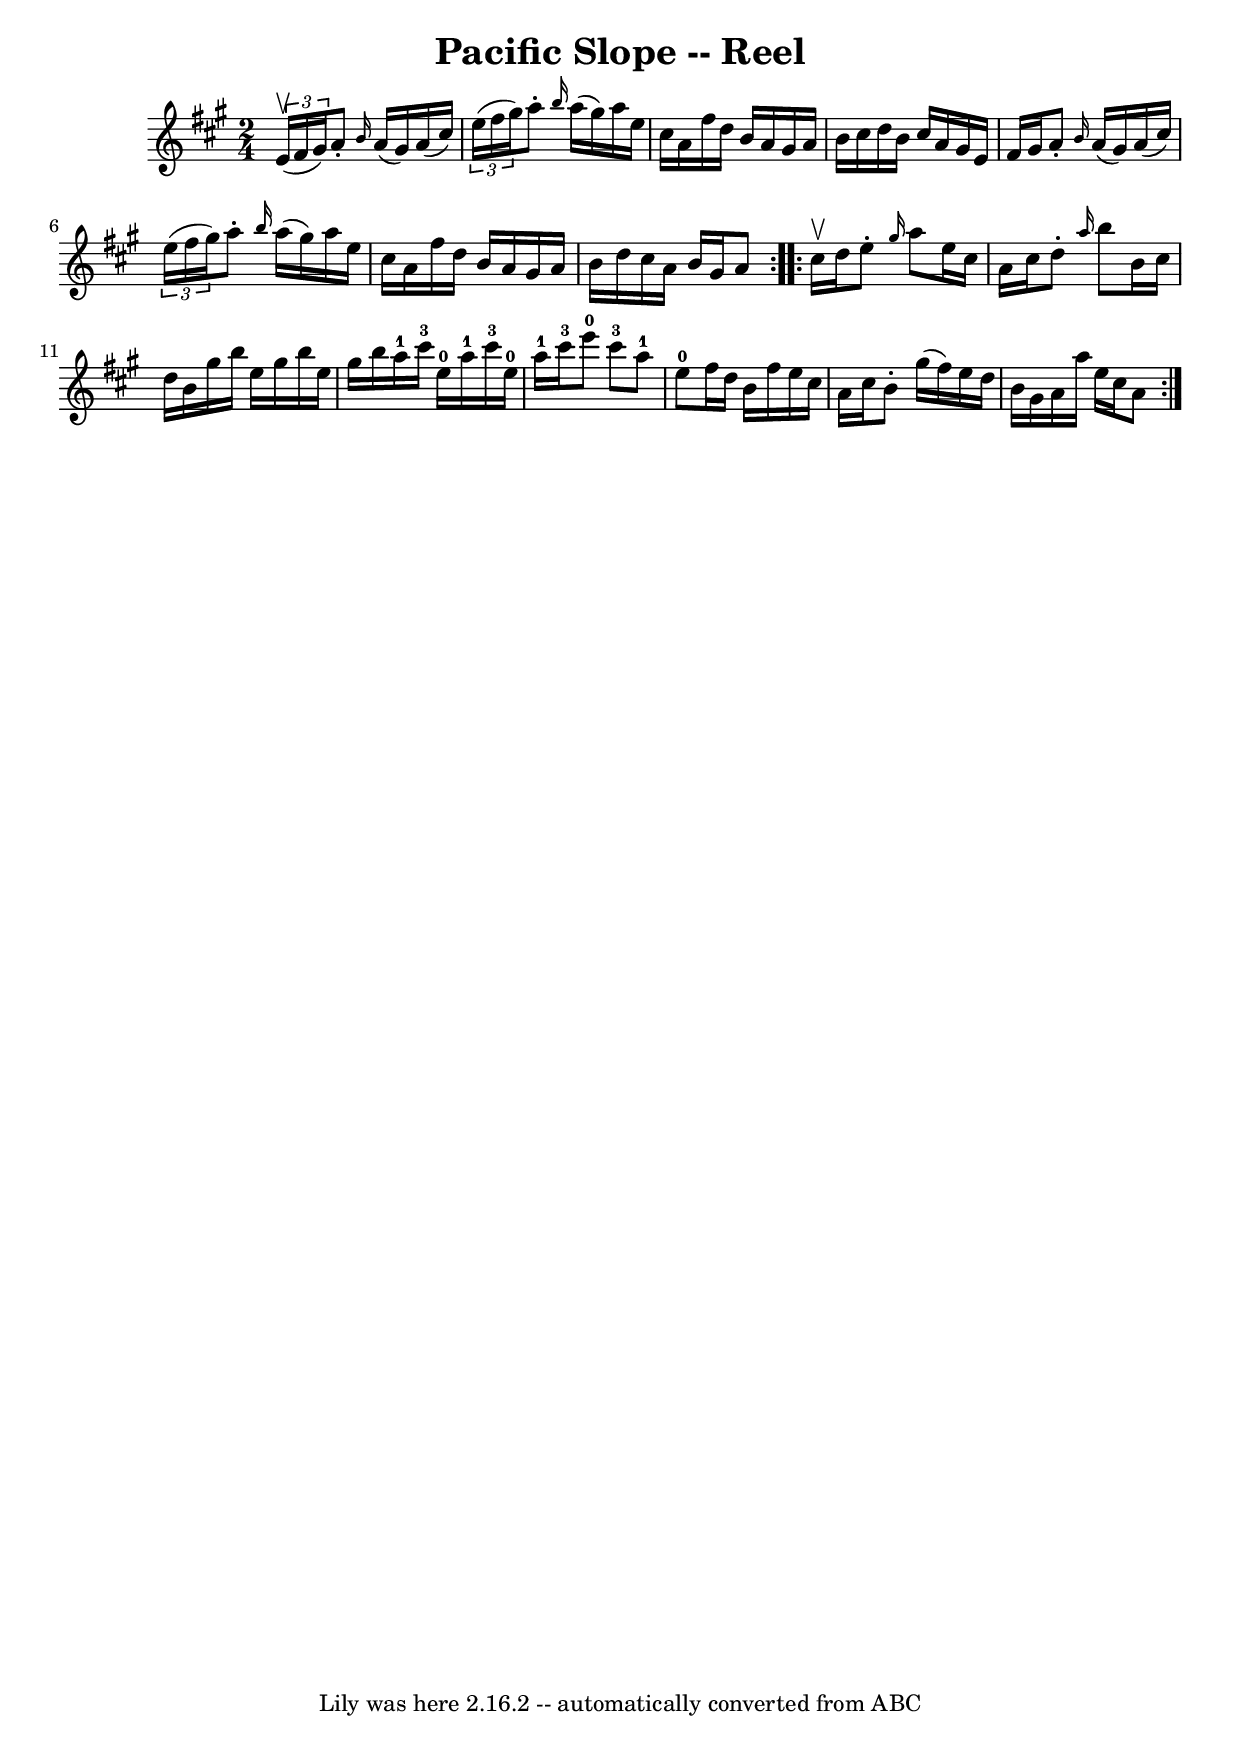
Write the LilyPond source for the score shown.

\version "2.7.40"
\include "Mammoth.ily"
\header {
	book = "Ryan's Mammoth Collection"
	crossRefNumber = "1"
	footnotes = "\\\\298"
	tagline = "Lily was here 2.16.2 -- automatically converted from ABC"
	title = "Pacific Slope -- Reel"
}
voicedefault =  {
\set Score.defaultBarType = "empty"

\repeat volta 2 {
\time 2/4 \key a \major   \times 2/3 { e'16^\upbow(fis'16 gis'16) } 
|
 a'8 -. \grace { b'16  } a'16 (gis'16) a'16 (
cis''16)   \times 2/3 { e''16 (fis''16 gis''16) }   |
   
a''8 -. \grace { b''16  } a''16 (gis''16) a''16 e''16    
cis''16 a'16    |
 fis''16 d''16 b'16 a'16 gis'16    
a'16 b'16 cis''16    |
 d''16 b'16 cis''16 a'16    
gis'16 e'16 fis'16 gis'16    |
 a'8 -. \grace { b'16  }   
a'16 (gis'16) a'16 (cis''16)   \times 2/3 { e''16 (fis''16   
 gis''16) }   |
 a''8 -. \grace { b''16  } a''16 (gis''16  
-) a''16 e''16 cis''16 a'16    |
 fis''16 d''16 b'16   
 a'16 gis'16 a'16 b'16 d''16    |
 cis''16 a'16 b'16  
 gis'16 a'8    }     \repeat volta 2 { cis''16^\upbow d''16  |
  
 e''8 -. \grace { gis''16  } a''8 e''16 cis''16 a'16 cis''16 
   |
 d''8 -. \grace { a''16  } b''8 b'16 cis''16 d''16   
 b'16    |
 gis''16 b''16 e''16 gis''16 b''16 e''16    
gis''16 b''16    |
 a''16-1 cis'''16-3 e''16-0   
a''16-1 cis'''16-3 e''16-0 a''16-1 cis'''16-3   
|
 e'''8-0 cis'''8-3 a''8-1 e''8-0   |
   
fis''16 d''16 b'16 fis''16 e''16 cis''16 a'16 cis''16    
|
 b'8 -. gis''16 (fis''16) e''16 d''16 b'16 gis'16  
  |
 a'16 a''16 e''16 cis''16 a'8    }   
}

\score{
    <<

	\context Staff="default"
	{
	    \voicedefault 
	}

    >>
	\layout {
	}
	\midi {}
}
